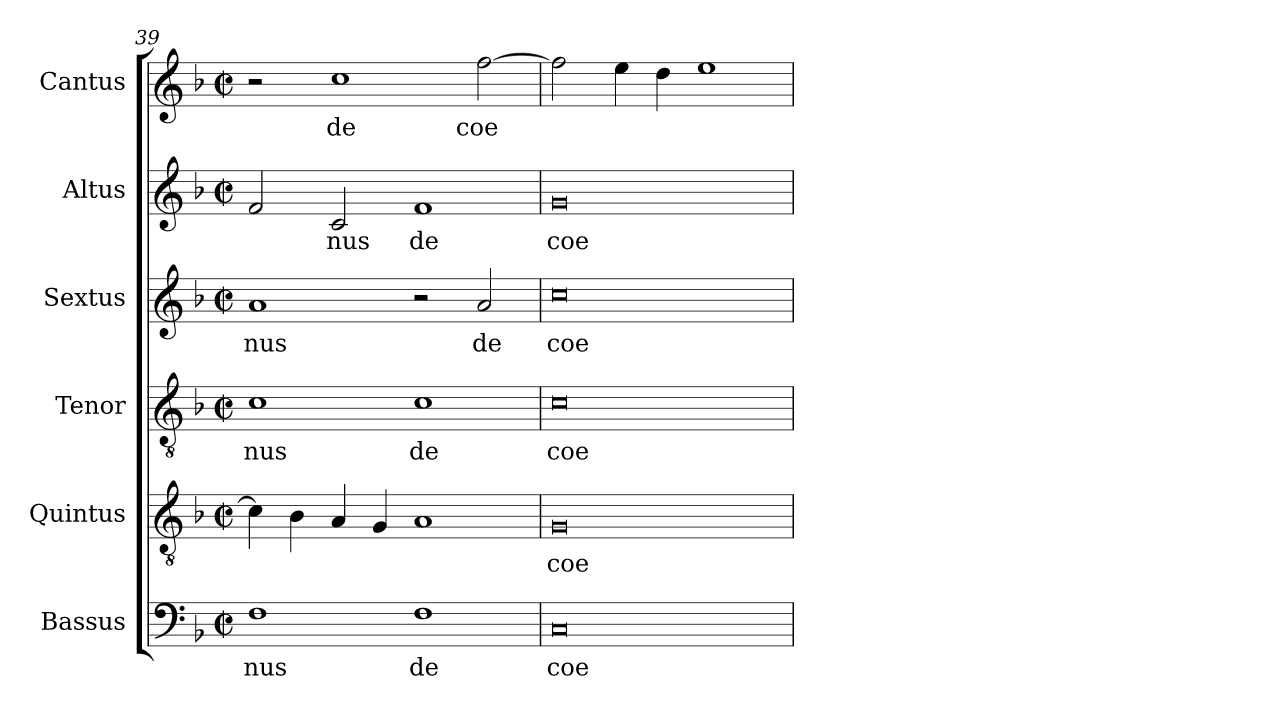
**kern	**text	**kern	**text	**kern	**text	**kern	**text	**kern	**text	**kern	**text
*part6	*part6	*part5	*part5	*part4	*part4	*part3	*part3	*part2	*part2	*part1	*part1
*staff6	*staff6	*staff5	*staff5	*staff4	*staff4	*staff3	*staff3	*staff2	*staff2	*staff1	*staff1
*I"Bassus	*	*I"Quintus	*	*I"Tenor	*	*I"Sextus	*	*I"Altus	*	*I"Cantus	*
*clefF4	*	*clefGv2	*	*clefGv2	*	*clefG2	*	*clefG2	*	*clefG2	*
*k[b-]	*	*k[b-]	*	*k[b-]	*	*k[b-]	*	*k[b-]	*	*k[b-]	*
*F:	*	*F:	*	*F:	*	*F:	*	*F:	*	*F:	*
*M2/2	*	*M2/2	*	*M2/2	*	*M2/2	*	*M2/2	*	*M2/2	*
*met(c|)	*	*met(c|)	*	*met(c|)	*	*met(c|)	*	*met(c|)	*	*met(c|)	*
=39	=39	=39	=39	=39	=39	=39	=39	=39	=39	=39	=39
!	!LO:LY:b:cj	!	!	!	!LO:LY:b:cj	!	!LO:LY:b:cj	!	!	!	!
1F	nus	4c\]	.	1c	nus	1a	nus	2f/	.	2r	.
.	.	4B-\	.	.	.	.	.	.	.	.	.
!	!	!	!	!	!	!	!	!	!LO:LY:b:cj	!	!LO:LY:b:cj
.	.	4A/	.	.	.	.	.	2c/	nus	1cc	de
.	.	4G/	.	.	.	.	.	.	.	.	.
!	!LO:LY:b:cj	!	!	!	!LO:LY:b:cj	!	!	!	!LO:LY:b:cj	!	!
1F	de	1A	.	1c	de	2r	.	1f	de	.	.
!	!	!	!	!	!	!	!LO:LY:b:cj	!	!	!	!LO:LY:b
.	.	.	.	.	.	2a/	de	.	.	[>2ff\	coe
=40	=40	=40	=40	=40	=40	=40	=40	=40	=40	=40	=40
!	!LO:LY:b:cj	!	!LO:LY:b:cj	!	!LO:LY:b:cj	!	!LO:LY:b:cj	!	!LO:LY:b:cj	!	!
0C	coe	0G	coe	0c	coe-	0cc	coe	0g	coe	2ff\]	.
.	.	.	.	.	.	.	.	.	.	4ee\	.
.	.	.	.	.	.	.	.	.	.	4dd\	.
.	.	.	.	.	.	.	.	.	.	1ee	.
=	=	=	=	=	=	=	=	=	=	=	=
*-	*-	*-	*-	*-	*-	*-	*-	*-	*-	*-	*-
